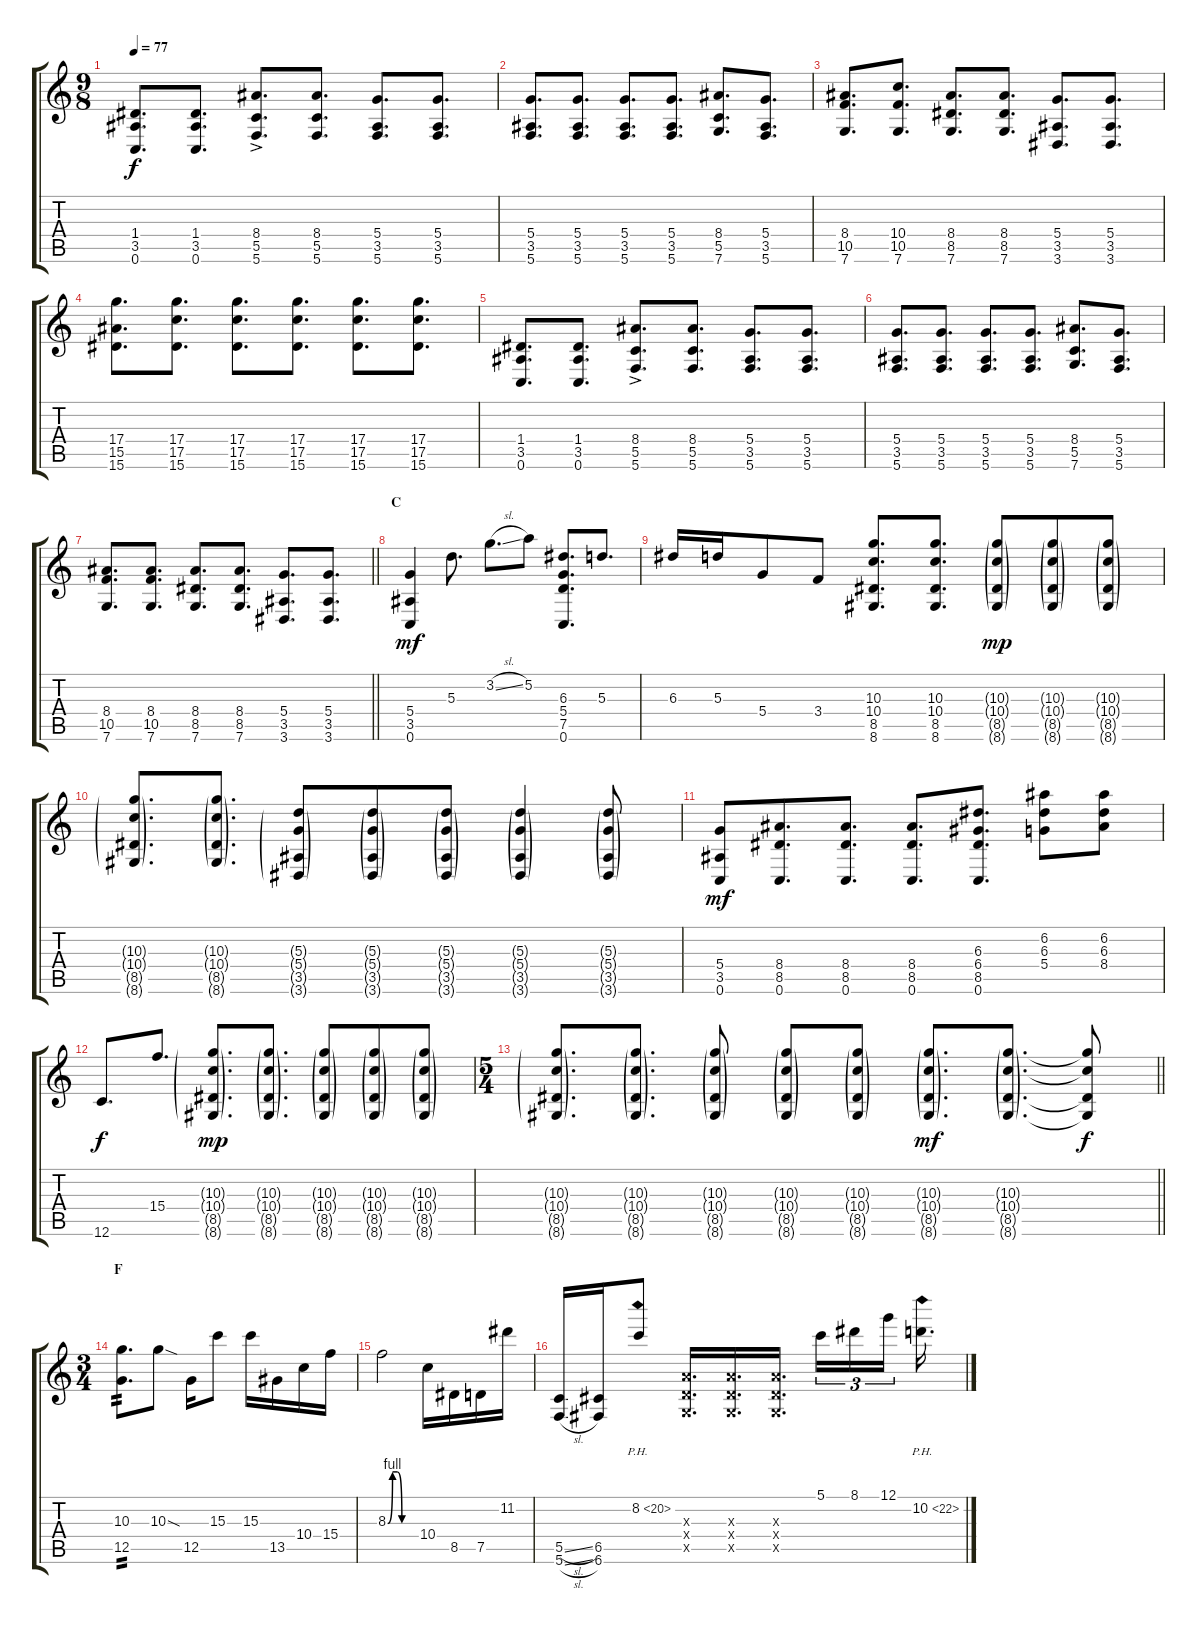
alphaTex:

\track "" {instrument overdrivenguitar}
\staff {score tabs}
\tuning (G4 E4 A3 D3 G2 C2) {hide}
\ts (9 8)
\tempo 77
\clef g2
\ks c
(1.4 3.5 0.6).8{d dy f} (1.4 3.5 0.6).8{d} (8.4{ac} 5.5{ac} 5.6{ac}).8{d} (8.4 5.5 5.6).8{d} (5.4 3.5 5.6).8{d} (5.4 3.5 5.6).8{d} |
(5.4 3.5 5.6).8{d} (5.4 3.5 5.6).8{d} (5.4 3.5 5.6).8{d} (5.4 3.5 5.6).8{d} (8.4 5.5 7.6).8{d} (5.4 3.5 5.6).8{d} |
(8.4 10.5 7.6).8{d} (10.4 10.5 7.6).8{d} (8.4 8.5 7.6).8{d} (8.4 8.5 7.6).8{d} (5.4 3.5 3.6).8{d} (5.4 3.5 3.6).8{d} |
(17.4 15.5 15.6).8{d} (17.4 17.5 15.6).8{d} (17.4 17.5 15.6).8{d} (17.4 17.5 15.6).8{d} (17.4 17.5 15.6).8{d} (17.4 17.5 15.6).8{d} |
(1.4 3.5 0.6).8{d} (1.4 3.5 0.6).8{d} (8.4{ac} 5.5{ac} 5.6{ac}).8{d} (8.4 5.5 5.6).8{d} (5.4 3.5 5.6).8{d} (5.4 3.5 5.6).8{d} |
(5.4 3.5 5.6).8{d} (5.4 3.5 5.6).8{d} (5.4 3.5 5.6).8{d} (5.4 3.5 5.6).8{d} (8.4 5.5 7.6).8{d} (5.4 3.5 5.6).8{d} |
\barLineRight lightlight
(8.4 10.5 7.6).8{d} (8.4 10.5 7.6).8{d} (8.4 8.5 7.6).8{d} (8.4 8.5 7.6).8{d} (5.4 3.5 3.6).8{d} (5.4 3.5 3.6).8{d} |
\section ("" "C")
(5.4 3.5 0.6).4{dy mf} 5.3.8{d} 3.2{sl}.8{d} 5.2.8 (6.3 5.4 7.5 0.6).8{d} 5.3.8{d} |
6.3.16 5.3.16 5.4.8 3.4.8 (10.3 10.4 8.5 8.6).8{d} (10.3 10.4 8.5 8.6).8{d} (10.3{g} 10.4{g} 8.5{g} 8.6{g}).8{dy mp} (10.3{g} 10.4{g} 8.5{g} 8.6{g}).8 (10.3{g} 10.4{g} 8.5{g} 8.6{g}).8 |
(10.3{g} 10.4{g} 8.5{g} 8.6{g}).8{d} (10.3{g} 10.4{g} 8.5{g} 8.6{g}).8{d} (5.3{g} 5.4{g} 3.5{g} 3.6{g}).8 (5.3{g} 5.4{g} 3.5{g} 3.6{g}).8 (5.3{g} 5.4{g} 3.5{g} 3.6{g}).8 (5.3{g} 5.4{g} 3.5{g} 3.6{g}).4 (5.3{g} 5.4{g} 3.5{g} 3.6{g}).8 |
(5.4 3.5 0.6).8{dy mf} (8.4 8.5 0.6).8{d} (8.4 8.5 0.6).8{d} (8.4 8.5 0.6).8{d} (6.3 6.4 8.5 0.6).8{d} (6.2 6.3 5.4).8 (6.2 6.3 8.4).8 |
12.6.8{d dy f} 15.4.8{d} (10.3{g} 10.4{g} 8.5{g} 8.6{g}).8{d dy mp} (10.3{g} 10.4{g} 8.5{g} 8.6{g}).8{d} (10.3{g} 10.4{g} 8.5{g} 8.6{g}).8 (10.3{g} 10.4{g} 8.5{g} 8.6{g}).8 (10.3{g} 10.4{g} 8.5{g} 8.6{g}).8 |
\ts (5 4)
\barLineRight lightlight
(10.3{g} 10.4{g} 8.5{g} 8.6{g}).8{d} (10.3{g} 10.4{g} 8.5{g} 8.6{g}).8{d} (10.3{g} 10.4{g} 8.5{g} 8.6{g}).8 (10.3{g} 10.4{g} 8.5{g} 8.6{g}).8 (10.3{g} 10.4{g} 8.5{g} 8.6{g}).8 (10.3{g} 10.4{g} 8.5{g} 8.6{g}).8{d dy mf} (10.3{g} 10.4{g} 8.5{g} 8.6{g}).8{d} (10.3{t} 10.4{t} 8.5{t} 8.6{t}).8{dy f} |
\ts (3 4)
\section ("" "F")
(10.3 12.5).8{d tp 2} 10.3{sod}.8 12.5.16 15.3.8 15.3.16 13.5.16 10.4.16 15.4.16 |
8.3{be (custom 0 0 10 4 20 4 30 0 60 0)}.2 10.4.16 8.5.16 7.5.16 11.2.16 |
(5.5{sl} 5.6{sl}).16 (6.5 6.6).16 8.2{ph 12}.8 (0.3{x} 0.4{x} 0.5{x}).16{d} (0.3{x} 0.4{x} 0.5{x}).16{d} (0.3{x} 0.4{x} 0.5{x}).16{d} 5.1.16{tu (3 2)} 8.1.16{tu (3 2)} 12.1.16{tu (3 2) beam splitsecondary} 10.2{ph 12}.16{d}
